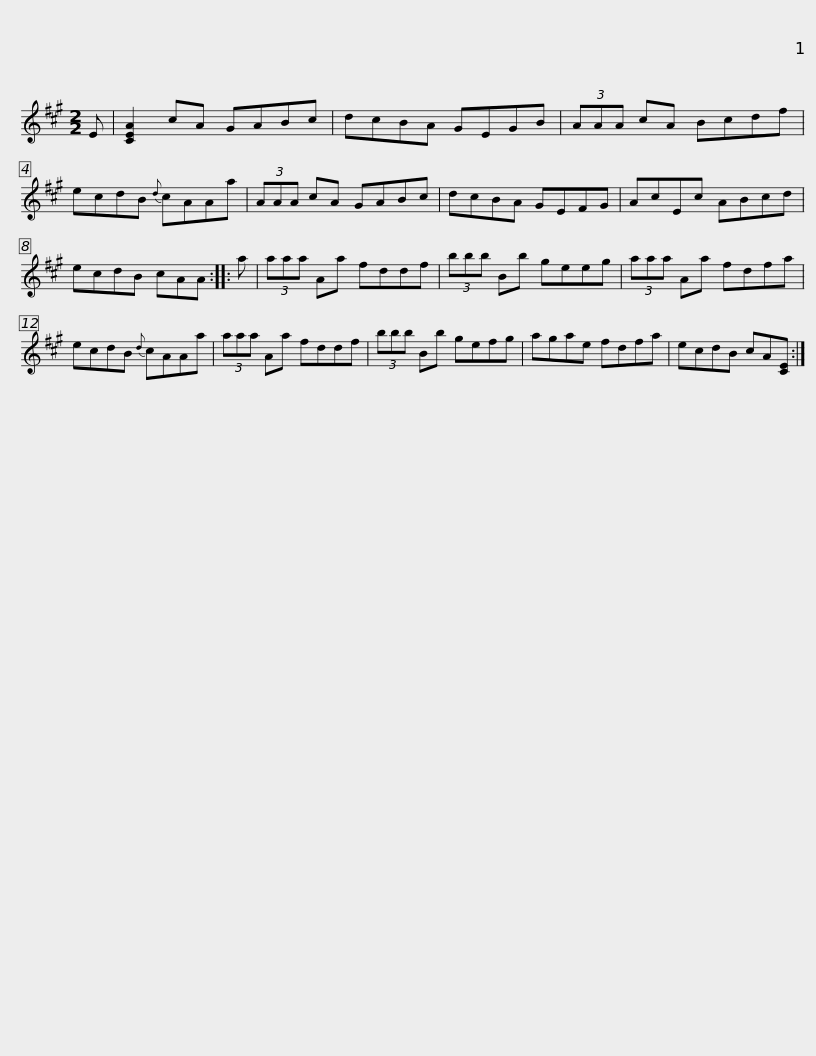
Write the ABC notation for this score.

X:1
L:1/8
M:2/2
I:linebreak $
K:A
V:1 treble
V:1
 E | [CEA]2 cA GABc | dcBA GEGB | (3AAA cA Bcdf | ecdB{d} cAAa | %5
 (3AAA cA GABc |$ dcBA GEFG | AcEc ABcd | ecdB cAA :: a | %10
 (3aaa Aa fddf | (3bbb Bb geeg |$ (3aaa Aa fdfa | ecdB{d} cAAa | (3aaa Aa fddf | %15
 (3bbb Bb gefg |$ agae fdfa | ecdB cA[CE] :| %18
